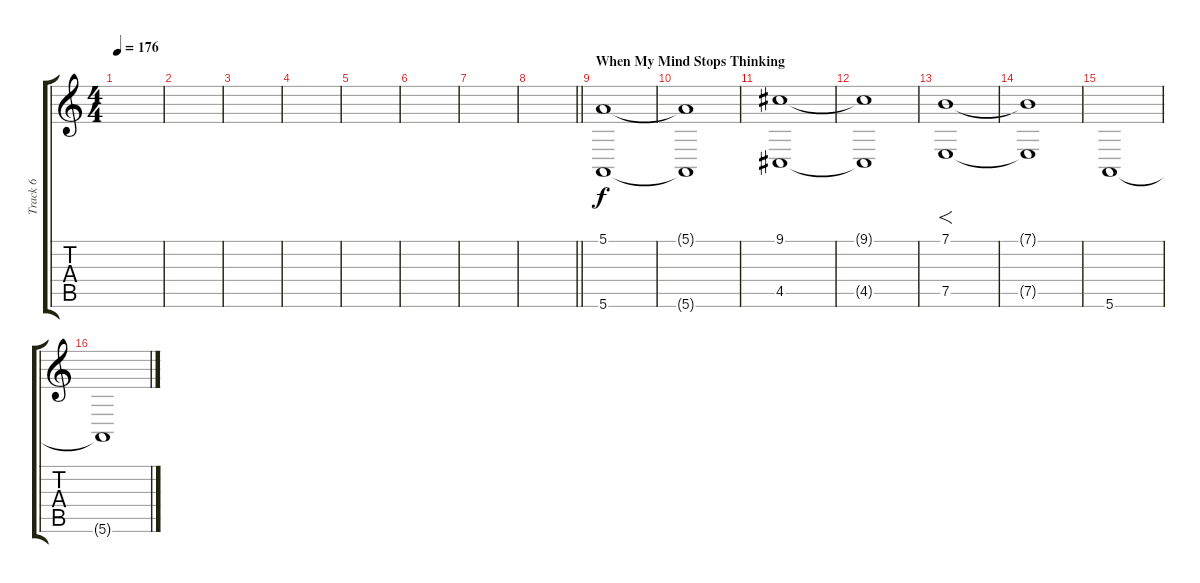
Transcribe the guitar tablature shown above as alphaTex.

\track ("Track 6" "Track 6") {instrument stringensemble1}
\staff {score tabs}
\tuning (E4 B3 G3 D3 A2 E2) {hide}
\ts (4 4)
\tempo 176
\clef g2
\ks c
|
|
|
|
|
|
|
\barLineRight lightlight
|
\section ("" "When My Mind Stops Thinking")
(5.1 5.6).1{volume 16} |
(5.1{t} 5.6{t}).1 |
(9.1 4.5).1 |
(9.1{t} 4.5{t}).1 |
(7.1 7.5).1{f} |
(7.1{t} 7.5{t}).1 |
5.6.1 |
5.6{t}.1
